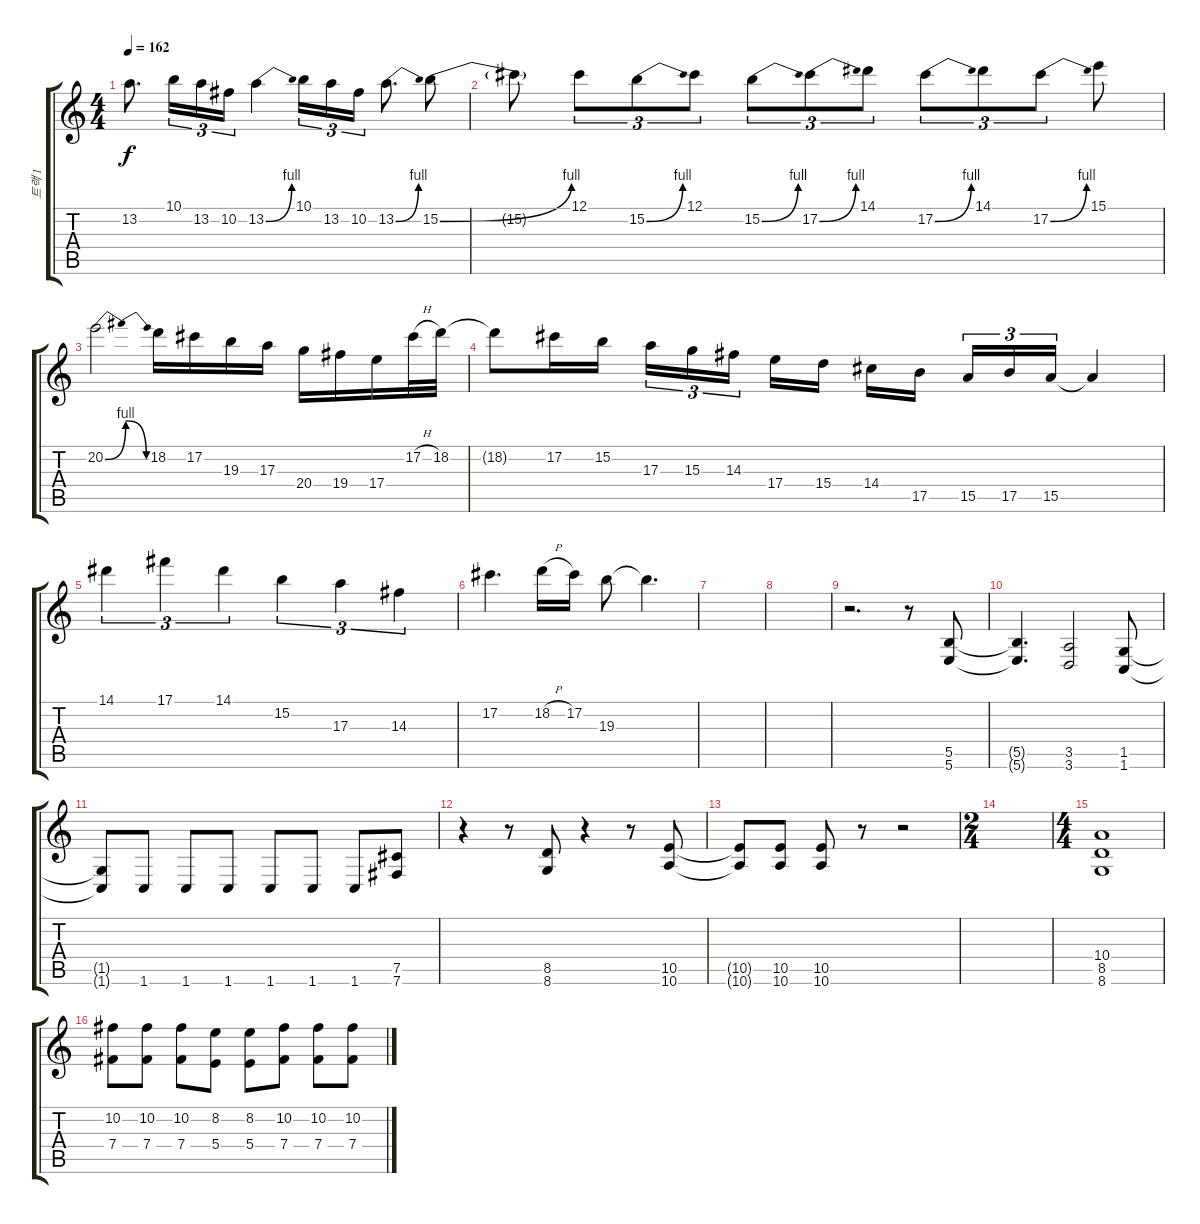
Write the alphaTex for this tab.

\track ("트랙 1" "트랙 1") {instrument distortionguitar}
\staff {score tabs}
\tuning (Db4 Ab3 E3 B2 Gb2 B1) {hide}
\ts (4 4)
\tempo 162
\clef g2
\ks c
13.2{t}.8{d dy f} 10.1.16{tu (3 2)} 13.2.16{tu (3 2)} 10.2.16{tu (3 2)} 13.2{be (bend 0 0 60 4)}.4 10.1.16{tu (3 2)} 13.2.16{tu (3 2)} 10.2.16{tu (3 2)} 13.2{be (bend 0 0 60 4)}.8{d} 15.2{be (bend 0 0 60 4)}.8 |
15.2{t}.8 12.1.8{tu (3 2)} 15.2{be (bend 0 0 60 4)}.8{tu (3 2)} 12.1.8{tu (3 2)} 15.2{be (bend 0 0 60 4)}.8{tu (3 2)} 17.2{be (bend 0 0 60 4)}.8{tu (3 2)} 14.1.8{tu (3 2)} 17.2{be (bend 0 0 60 4)}.8{tu (3 2)} 14.1.8{tu (3 2)} 17.2{be (bend 0 0 60 4)}.8{tu (3 2)} 15.1.8 |
20.2{be (bendrelease 0 0 15 4 45 4 60 0)}.2 18.2.16 17.2.16 19.3.16 17.3.16 20.4.16 19.4.16 17.4.16 17.2{h}.32 18.2.32 |
18.2{t}.8 17.2.16 15.2.16 17.3.16{tu (3 2)} 15.3.16{tu (3 2)} 14.3.16{tu (3 2) beam splitsecondary} 17.4.16 15.4.16 14.4.16 17.5.16{beam splitsecondary} 15.5.16{tu (3 2)} 17.5.16{tu (3 2)} 15.5.16{tu (3 2)} 15.5{t}.4 |
14.1.4{tu (3 2)} 17.1.4{tu (3 2)} 14.1.4{tu (3 2)} 15.2.4{tu (3 2)} 17.3.4{tu (3 2)} 14.3.4{tu (3 2)} |
17.2.4{d} 18.2{h}.16 17.2.16 19.3.8 19.3{t}.4{d} |
|
|
r.2{d} r.8 (5.5 5.6).8{volume 11} |
(5.5{t} 5.6{t}).4{d} (3.5 3.6).2 (1.5 1.6).8 |
(1.5{t} 1.6{t}).8 1.6.8 1.6.8 1.6.8 1.6.8 1.6.8 1.6.8 (7.5 7.6).8 |
r.4 r.8 (8.5 8.6).8 r.4 r.8 (10.5 10.6).8 |
(10.5{t} 10.6{t}).8 (10.5 10.6).8 (10.5 10.6).8 r.8 r.2 |
\ts (2 4)
|
\ts (4 4)
(10.4 8.5 8.6).1 |
(10.2 7.4).8 (10.2 7.4).8 (10.2 7.4).8 (8.2 5.4).8 (8.2 5.4).8 (10.2 7.4).8 (10.2 7.4).8 (10.2 7.4).8
